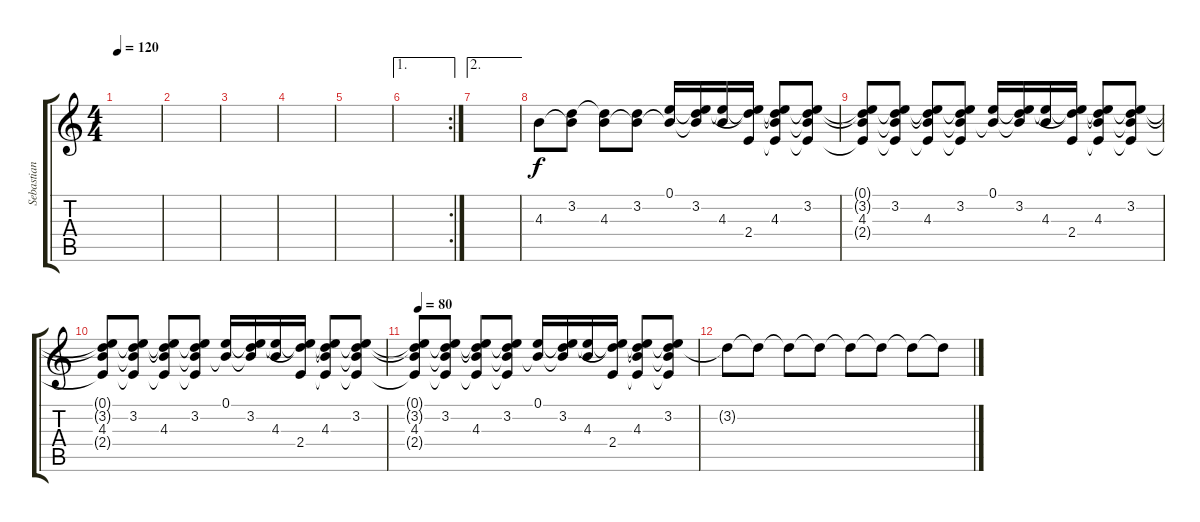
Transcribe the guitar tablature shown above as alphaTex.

\track ("Sebastian" "Sebastian") {instrument acousticguitarnylon}
\staff {score tabs}
\tuning (E4 B3 G3 D3 A2 E2) {hide}
\ts (4 4)
\tempo 120
\clef g2
\ks c
|
|
|
|
|
\ae 1
\rc 2
|
\ae 2
|
4.3.8 (3.2 4.3{t}).8 (3.2{t} 4.3).8 (3.2 4.3{t}).8 (0.1 4.3{t}).16 (0.1{t} 3.2 4.3{t}).16 (0.1{t} 4.3).16 (0.1{t} 3.2{t} 2.4).16 (0.1{t} 3.2{t} 4.3 2.4{t}).8 (0.1{t} 3.2 4.3{t} 2.4{t}).8 |
(0.1{t} 3.2{t} 4.3 2.4{t}).8 (0.1{t} 3.2 4.3{t} 2.4{t}).8 (0.1{t} 3.2{t} 4.3 2.4{t}).8 (0.1{t} 3.2 4.3{t} 2.4{t}).8 (0.1 4.3{t}).16 (0.1{t} 3.2 4.3{t}).16 (0.1{t} 4.3).16 (0.1{t} 3.2{t} 2.4).16 (0.1{t} 3.2{t} 4.3 2.4{t}).8 (0.1{t} 3.2 4.3{t} 2.4{t}).8 |
(0.1{t} 3.2{t} 4.3 2.4{t}).8 (0.1{t} 3.2 4.3{t} 2.4{t}).8 (0.1{t} 3.2{t} 4.3 2.4{t}).8 (0.1{t} 3.2 4.3{t} 2.4{t}).8 (0.1 4.3{t}).16 (0.1{t} 3.2 4.3{t}).16 (0.1{t} 4.3).16 (0.1{t} 3.2{t} 2.4).16 (0.1{t} 3.2{t} 4.3 2.4{t}).8 (0.1{t} 3.2 4.3{t} 2.4{t}).8 |
\tempo 80
(0.1{t} 3.2{t} 4.3 2.4{t}).8 (0.1{t} 3.2 4.3{t} 2.4{t}).8 (0.1{t} 3.2{t} 4.3 2.4{t}).8 (0.1{t} 3.2 4.3{t} 2.4{t}).8 (0.1 4.3{t}).16 (0.1{t} 3.2 4.3{t}).16 (0.1{t} 4.3).16 (0.1{t} 3.2{t} 2.4).16 (0.1{t} 3.2{t} 4.3 2.4{t}).8 (0.1{t} 3.2 4.3{t} 2.4{t}).8 |
3.2{t}.8 3.2{t}.8 3.2{t}.8 3.2{t}.8 3.2{t}.8 3.2{t}.8 3.2{t}.8 3.2{t}.8
